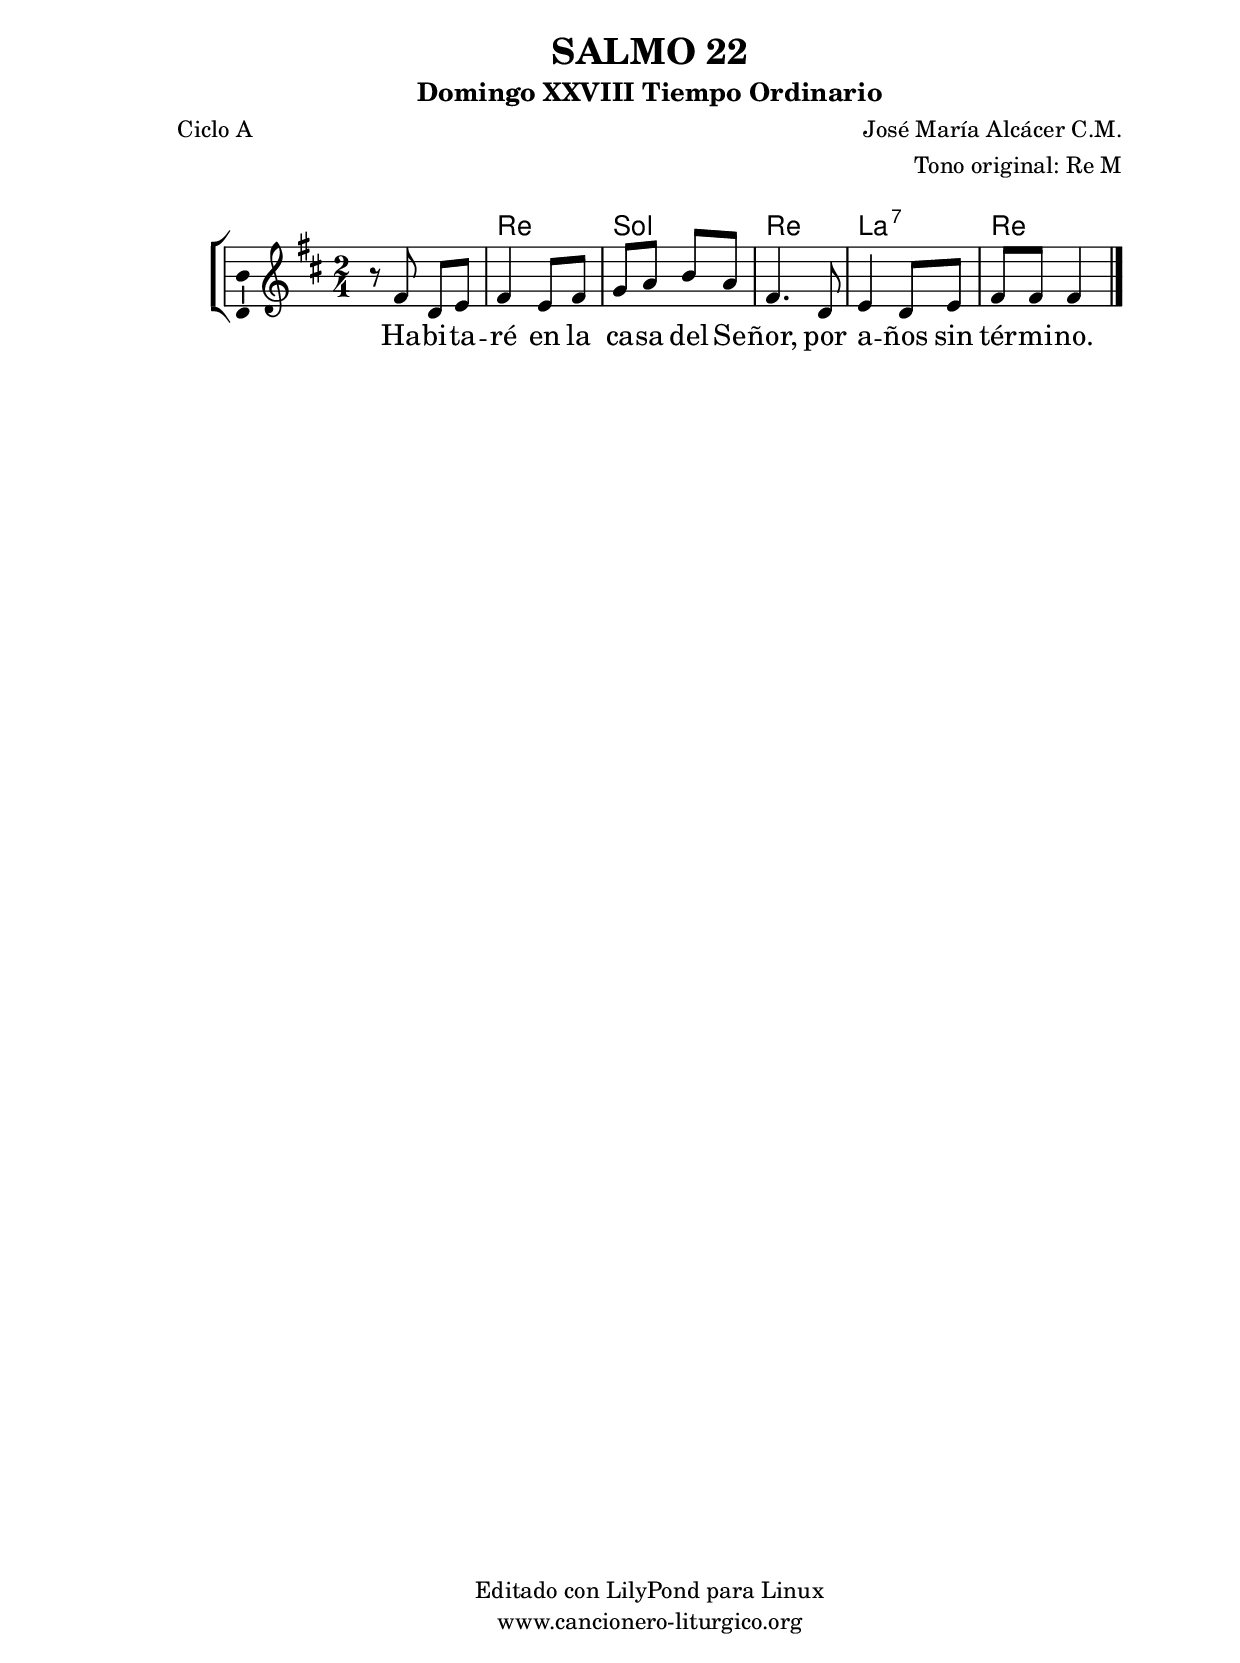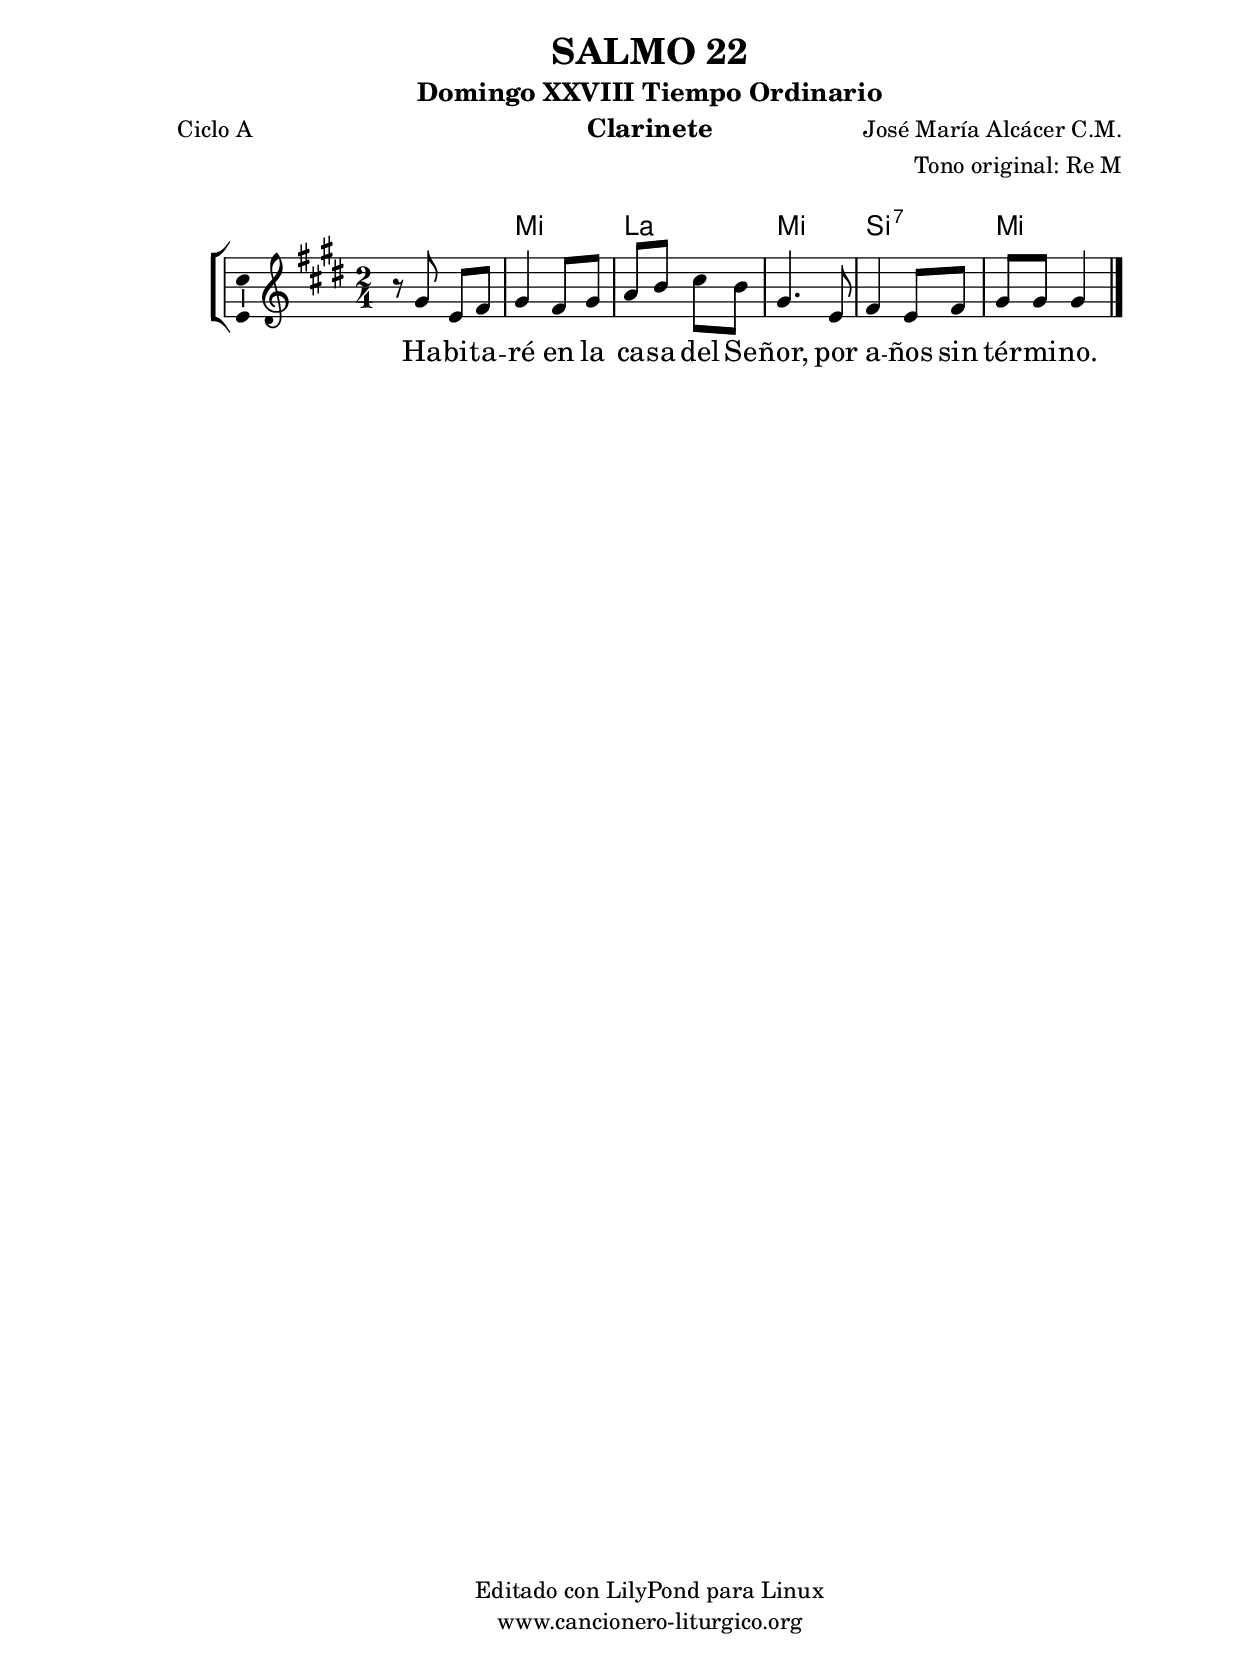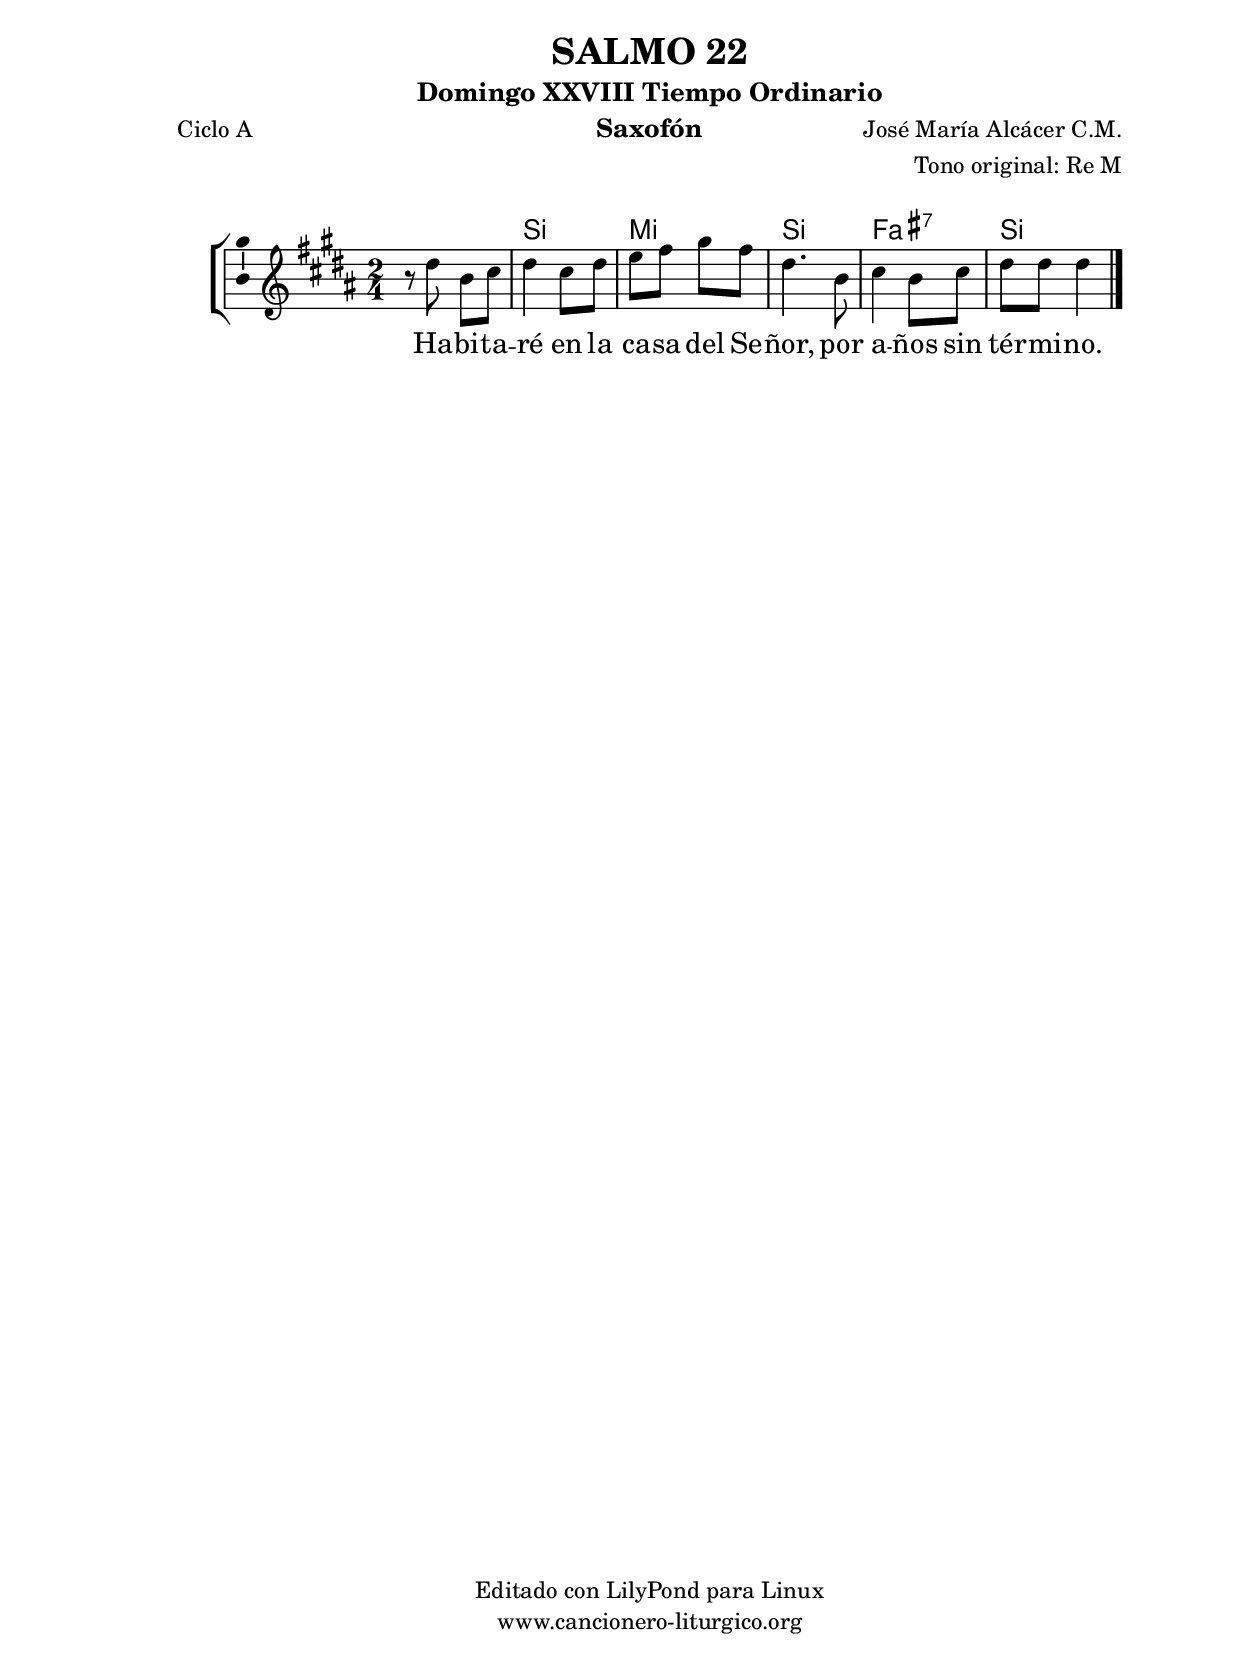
%
%para convertir .midi en .wav:
%timidity filename.midi -Ow -o finename.wav
%
%
%Para convertir de .wav a .mp3:
%lame -h -m j filename.wav
%
%
%para escuchar el midi:
%timidity nombrefichero.midi
%


%versión de lilypond para la que se ha escrito esta partitura:
\version "2.16.0"

	%Tamaño papel
	#(set-default-paper-size "a4")
	%Tamaño partitura
	#(set-global-staff-size 20)
	%No responde al pulsar sobre una nota
	#(ly:set-option 'point-and-click #f)

%parámetros del encabezamiento:
\header {
	title = "SALMO 22"
	subtitle = "Domingo XXVIII Tiempo Ordinario"
	composer = "José María Alcácer C.M."
	poet = "Ciclo A"
	meter = ""
	arranger = "Tono original: Re M"
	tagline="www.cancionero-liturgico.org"
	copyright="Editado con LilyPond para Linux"
	}

%parámetros asociados al papel:
\paper  {
	oddHeaderMarkup = \markup {\fill-line { \on-the-fly #not-first-page \fromproperty #'header:title \on-the-fly #not-first-page \fromproperty #'header:composer }}
	evenHeaderMarkup = \markup {\fill-line { \fromproperty #'header:composer \fromproperty #'header:title }}
	#(set-paper-size "a4")
	print-page-number = ##f
	first-page-number = 1
	print-first-page-number = ##f
%	head-separation = 3.0 \cm
	top-margin = 2.0 \cm
	bottom-margin = 0.5\cm
%%%	bottom-margin = -1.0\cm
	left-margin = 3.0 \cm
	line-width = 16.0 \cm 
	indent = 8\mm
	interscoreline = 2.\mm
	between-system-space = 15\mm
%	para que las partituras no llenen la hoja:
	ragged-bottom = ##t
%	idem para la última hoja:
	ragged-last-bottom = ##f
%	para que las partituras llenen el ancho del papel:
	ragged-last = ##f
	after-title-space = 2.5 \cm
%page-count=1
%system-count=8

	%Flexible Vertical Spacing
%	markup-markup-spacing =
%	#'((basic-distance . 15) (minimum-distance . 15) (padding . 3))
	markup-system-spacing =
	#'((basic-distance . 15) (minimum-distance . 15) (padding . 3))
	system-system-spacing =
	#'((basic-distance . 15) (minimum-distance . 15) (padding . 3))
	score-system-spacing =
	#'((basic-distance . 15) (minimum-distance . 15) (padding . 5))
%	top-system-spacing = % header
%	#'((basic-distance . 8) (minimum-distance . 0) (padding . 3))
%	top-markup-spacing =
%	#'((basic-distance . 20) (minimum-distance . 20) (padding . 3))
	last-bottom-spacing = % footer
	#'((basic-distance . 5) (minimum-distance . 5) (padding . 3))
%	score-markup-spacing =
%	#'((basic-distance . 16) (minimum-distance . 13) (padding . 3))

	}


%parámetros que afectan a toda la partitura:
global =  {
	%clave de sol (G):
	\clef G
	%armadura:
%	\transpose ees c
	\key d \major
	\tempo 4=72
	\set Score.tempoHideNote = ##t
	}


acordes = {
	\italianChords
	\chordmode {
%	\transpose ees c
{

s2
d2 g d a:7 d

	}
	}
}

melodia = 
%\transpose ees c
{
	\relative c'{
	\time 2/4
%	\partial 4*1

r8 fis8 d e
fis4 e8 fis
g8 a b a
fis4. d8
e4 d8 e
fis8 fis fis4

	\bar "|."
	}
	}


texto = \lyricmode {
Ha -- bi -- ta -- ré en la ca -- sa del Se -- ñor,
por a -- ños sin tér -- mi -- no.

	}


acordesStaff = \context ChordNames = acordesStaff <<
	\set chordChanges = ##t
	\acordes
	>>


vozStaff = \context Voice = vozStaff
\with {\consists "Ambitus_engraver"}
<<
%	\set Staff.instrumentName = ""
%	\set Staff.shortInstrumentName = ""
%	\set Staff.midiInstrument = #"clarinet"
%	\set Staff.midiInstrument = #"cello"
%	\set Staff.midiInstrument = #"flute"
	\set Staff.midiInstrument = #"electric guitar (jazz)"
%	\set Staff.midiInstrument = #"english horn"
%	\set Staff.midiInstrument = #"violin"
%	\set Staff.midiInstrument = #"glockenspiel"
	\set Staff.midiMinimumVolume = #0.7
	\set Staff.midiMaximumVolume = #0.9
	\global
	\melodia
	>>


textoStaff = \context Lyrics = textoStaff <<
	\lyricsto vozStaff \texto
	>>

\book {
	\score {
		\context ChoirStaff {
			\override StaffGroup.SystemStartBracket #'collapse-height = #1
			\override Score.SystemStartBar #'collapse-height = #1
			<<
			\acordesStaff
			\vozStaff
			\textoStaff
			>>
			}
		\layout {
	    		\context {
				\Lyrics
				\override LyricText #'font-size = #2
				}
	   		 \context {
				\Score
				%fontSize = #3
				\override StaffSymbol #'staff-space = #(magstep +3)
				%\override Beam #'thickness = #0.55
				%\override SpacingSpanner #'spacing-increment = #1.0
				%\override Slur #'height-limit = #1.5
				}
			}
		}
	\score {
		\unfoldRepeats
		\context ChoirStaff {
			<<
			\acordesStaff
			\vozStaff
			>>
			}
		\midi {
	  		\context {
	  			\Score
				tempoWholesPerMinute = #(ly:make-moment 70 4)
				}
			}
		}
	}

%Partitura para clarinete
#(define output-suffix "C")
\book {
	\header{
		instrument = "Clarinete"
		}
	\score {
		\context ChoirStaff {
			\override StaffGroup.SystemStartBracket #'collapse-height = #1
			\override Score.SystemStartBar #'collapse-height = #1
\transpose c d
			<<
			\acordesStaff
			\vozStaff
			\textoStaff
			>>
			}
		\layout {
	    		\context {
				\Lyrics
				\override LyricText #'font-size = #2
				}
	   		 \context {
				\Score
				%fontSize = #3
				\override StaffSymbol #'staff-space = #(magstep +3)
				%\override Beam #'thickness = #0.55
				%\override SpacingSpanner #'spacing-increment = #1.0
				%\override Slur #'height-limit = #1.5
				}
			}
		}
	}

%Partitura para saxofón
#(define output-suffix "S")
\book {
	\header{
		instrument = "Saxofón"
		}
	\score {
		\context ChoirStaff {
			\override StaffGroup.SystemStartBracket #'collapse-height = #1
			\override Score.SystemStartBar #'collapse-height = #1
\transpose c a
			<<
			\acordesStaff
			\vozStaff
			\textoStaff
			>>
			}
		\layout {
	    		\context {
				\Lyrics
				\override LyricText #'font-size = #2
				}
	   		 \context {
				\Score
				%fontSize = #3
				\override StaffSymbol #'staff-space = #(magstep +3)
				%\override Beam #'thickness = #0.55
				%\override SpacingSpanner #'spacing-increment = #1.0
				%\override Slur #'height-limit = #1.5
				}
			}
		}
	}

